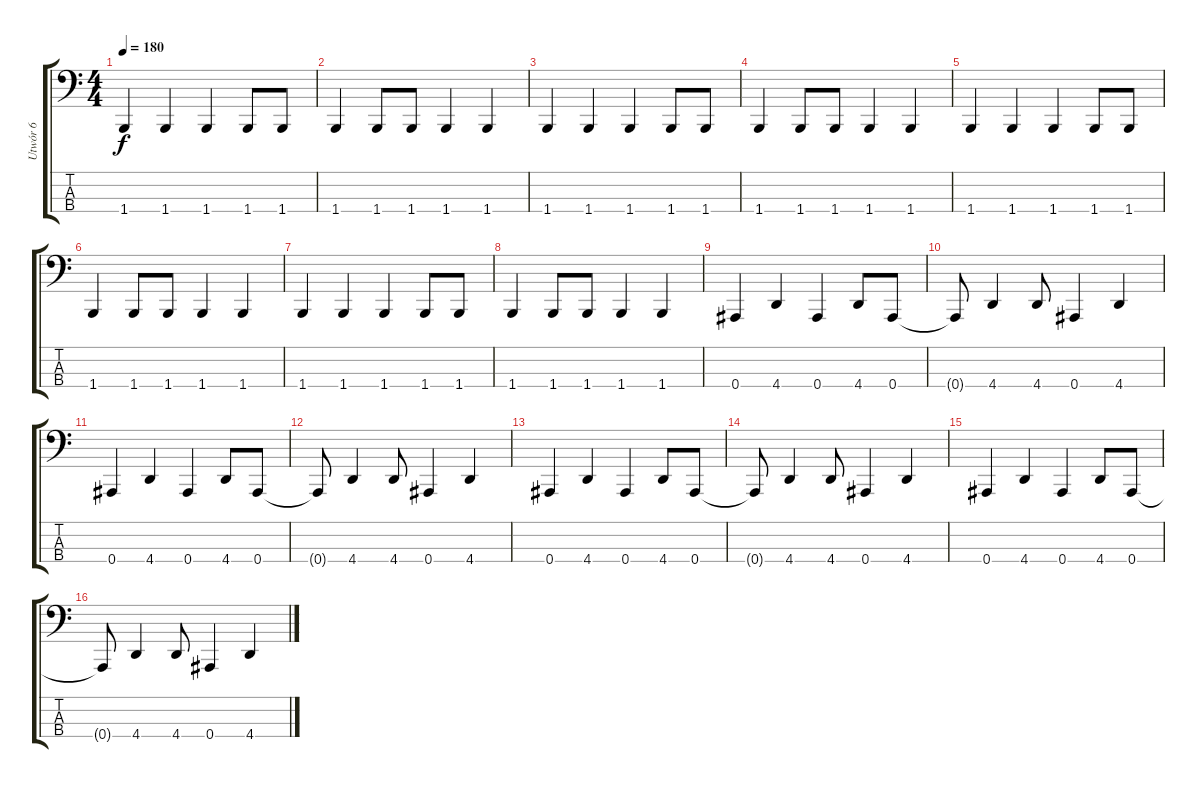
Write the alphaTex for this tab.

\track ("Utwór 6" "Utwór 6") {instrument electricbasspick}
\staff {score tabs}
\tuning (Eb2 Bb1 F1 Bb0) {hide}
\ts (4 4)
\tempo 180
\clef f4
\ks c
1.4.4{dy f} 1.4.4 1.4.4 1.4.8 1.4.8 |
1.4.4 1.4.8 1.4.8 1.4.4 1.4.4 |
1.4.4 1.4.4 1.4.4 1.4.8 1.4.8 |
1.4.4 1.4.8 1.4.8 1.4.4 1.4.4 |
1.4.4 1.4.4 1.4.4 1.4.8 1.4.8 |
1.4.4 1.4.8 1.4.8 1.4.4 1.4.4 |
1.4.4 1.4.4 1.4.4 1.4.8 1.4.8 |
1.4.4 1.4.8 1.4.8 1.4.4 1.4.4 |
0.4.4 4.4.4 0.4.4 4.4.8 0.4.8 |
0.4{t}.8 4.4.4 4.4.8 0.4.4 4.4.4 |
0.4.4 4.4.4 0.4.4 4.4.8 0.4.8 |
0.4{t}.8 4.4.4 4.4.8 0.4.4 4.4.4 |
0.4.4 4.4.4 0.4.4 4.4.8 0.4.8 |
0.4{t}.8 4.4.4 4.4.8 0.4.4 4.4.4 |
0.4.4 4.4.4 0.4.4 4.4.8 0.4.8 |
0.4{t}.8 4.4.4 4.4.8 0.4.4 4.4.4
